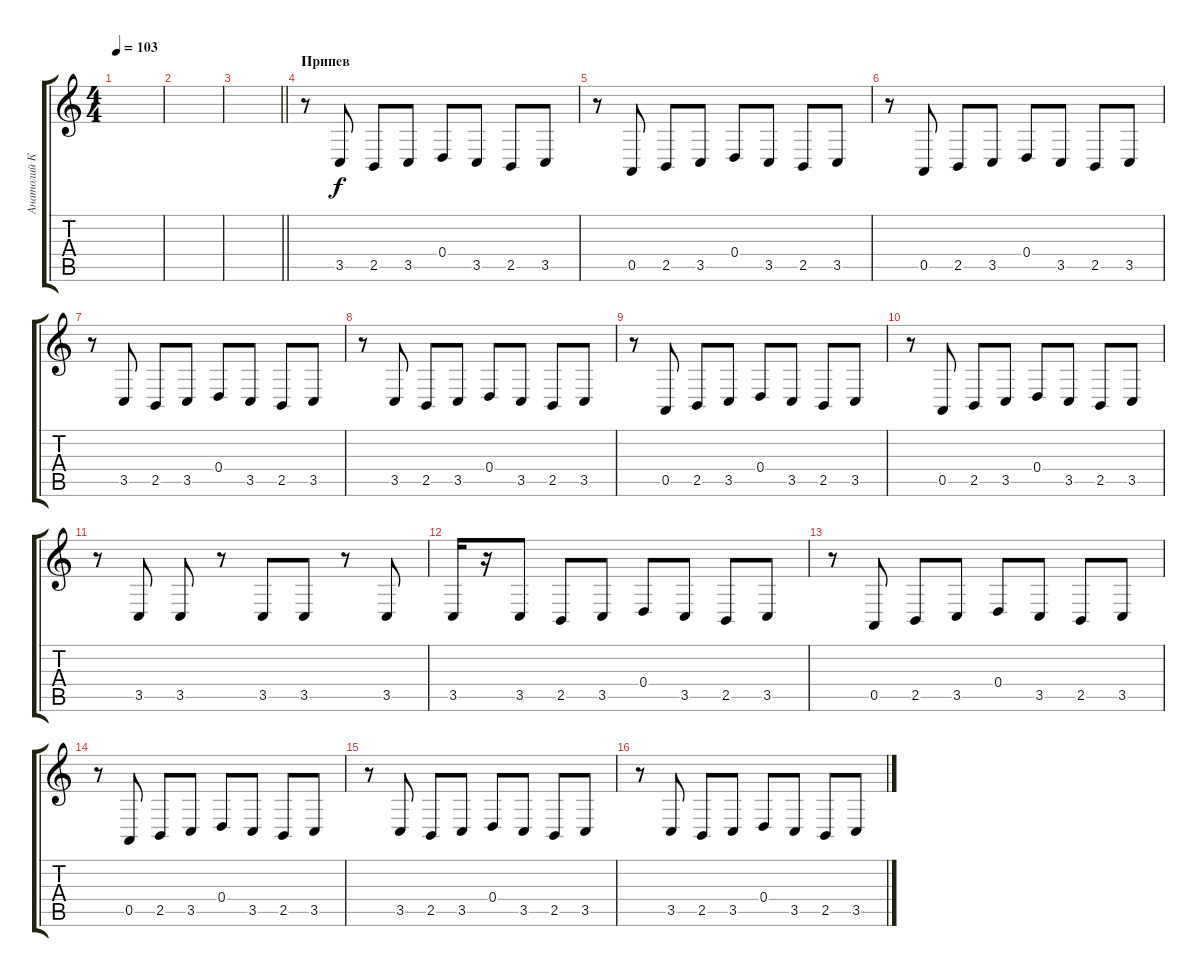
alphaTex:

\track ("Анатолий Кулешов (бэк-вокал)" "Анатолий К") {instrument synthvoice}
\staff {score tabs}
\tuning (E4 B3 G3 D3 A2 E2) {hide}
\ts (4 4)
\tempo 103
\clef g2
\ks c
|
|
\barLineRight lightlight
|
\section ("" "Припев")
r.8{volume 15 instrument choiraahs} 3.5.8 2.5.8 3.5.8 0.4.8 3.5.8 2.5.8 3.5.8 |
r.8 0.5.8 2.5.8 3.5.8 0.4.8 3.5.8 2.5.8 3.5.8 |
r.8 0.5.8 2.5.8 3.5.8 0.4.8 3.5.8 2.5.8 3.5.8 |
r.8 3.5.8 2.5.8 3.5.8 0.4.8 3.5.8 2.5.8 3.5.8 |
r.8 3.5.8 2.5.8 3.5.8 0.4.8 3.5.8 2.5.8 3.5.8 |
r.8 0.5.8 2.5.8 3.5.8 0.4.8 3.5.8 2.5.8 3.5.8 |
r.8 0.5.8 2.5.8 3.5.8 0.4.8 3.5.8 2.5.8 3.5.8 |
r.8 3.5.8 3.5.8 r.8 3.5.8 3.5.8 r.8 3.5.8 |
3.5.16 r.16 3.5.8 2.5.8 3.5.8 0.4.8 3.5.8 2.5.8 3.5.8 |
r.8 0.5.8 2.5.8 3.5.8 0.4.8 3.5.8 2.5.8 3.5.8 |
r.8 0.5.8 2.5.8 3.5.8 0.4.8 3.5.8 2.5.8 3.5.8 |
r.8 3.5.8 2.5.8 3.5.8 0.4.8 3.5.8 2.5.8 3.5.8 |
r.8 3.5.8 2.5.8 3.5.8 0.4.8 3.5.8 2.5.8 3.5.8
